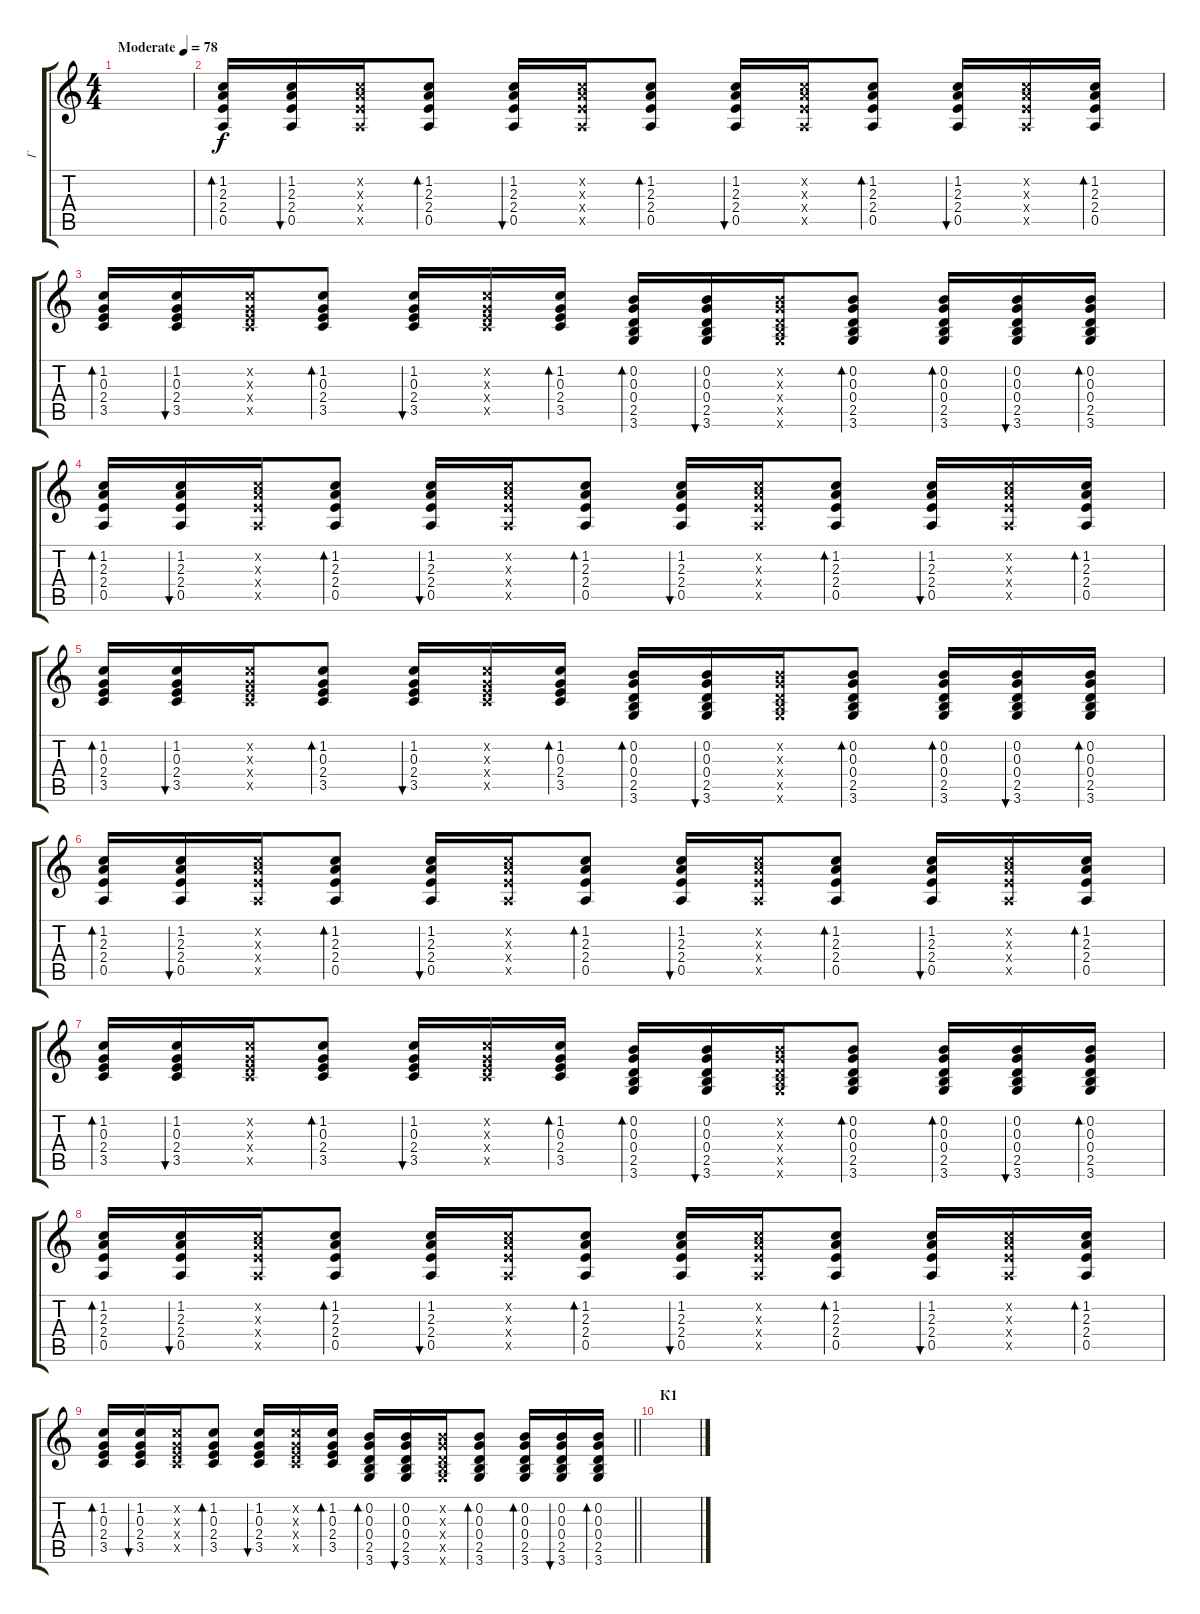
\track ("Г" "Г") {instrument acousticguitarnylon}
\staff {score tabs}
\tuning (E4 B3 G3 D3 A2 E2) {hide}
\ts (4 4)
\tempo (78 "Moderate")
\clef g2
\ks c
|
(1.2 2.3 2.4 0.5).16{bd 30} (1.2 2.3 2.4 0.5).16{bu 30} (1.2{x} 2.3{x} 2.4{x} 0.5{x}).16 (1.2 2.3 2.4 0.5).8{bd 30} (1.2 2.3 2.4 0.5).16{bu 30} (1.2{x} 2.3{x} 2.4{x} 0.5{x}).16 (1.2 2.3 2.4 0.5).8{bd 30} (1.2 2.3 2.4 0.5).16{bu 30} (1.2{x} 2.3{x} 2.4{x} 0.5{x}).16 (1.2 2.3 2.4 0.5).8{bd 30} (1.2 2.3 2.4 0.5).16{bu 30} (1.2{x} 2.3{x} 2.4{x} 0.5{x}).16 (1.2 2.3 2.4 0.5).16{bd 30} |
(1.2 0.3 2.4 3.5).16{bd 30} (1.2 0.3 2.4 3.5).16{bu 30} (1.2{x} 0.3{x} 2.4{x} 3.5{x}).16 (1.2 0.3 2.4 3.5).8{bd 30} (1.2 0.3 2.4 3.5).16{bu 30} (1.2{x} 0.3{x} 2.4{x} 3.5{x}).16 (1.2 0.3 2.4 3.5).16{bd 30} (0.2 0.3 0.4 2.5 3.6).16{bd 30} (0.2 0.3 0.4 2.5 3.6).16{bu 30} (0.2{x} 0.3{x} 0.4{x} 2.5{x} 3.6{x}).16 (0.2 0.3 0.4 2.5 3.6).8{bd 30} (0.2 0.3 0.4 2.5 3.6).16{bd 30} (0.2 0.3 0.4 2.5 3.6).16{bu 30} (0.2 0.3 0.4 2.5 3.6).16{bd 30} |
(1.2 2.3 2.4 0.5).16{bd 30} (1.2 2.3 2.4 0.5).16{bu 30} (1.2{x} 2.3{x} 2.4{x} 0.5{x}).16 (1.2 2.3 2.4 0.5).8{bd 30} (1.2 2.3 2.4 0.5).16{bu 30} (1.2{x} 2.3{x} 2.4{x} 0.5{x}).16 (1.2 2.3 2.4 0.5).8{bd 30} (1.2 2.3 2.4 0.5).16{bu 30} (1.2{x} 2.3{x} 2.4{x} 0.5{x}).16 (1.2 2.3 2.4 0.5).8{bd 30} (1.2 2.3 2.4 0.5).16{bu 30} (1.2{x} 2.3{x} 2.4{x} 0.5{x}).16 (1.2 2.3 2.4 0.5).16{bd 30} |
(1.2 0.3 2.4 3.5).16{bd 30} (1.2 0.3 2.4 3.5).16{bu 30} (1.2{x} 0.3{x} 2.4{x} 3.5{x}).16 (1.2 0.3 2.4 3.5).8{bd 30} (1.2 0.3 2.4 3.5).16{bu 30} (1.2{x} 0.3{x} 2.4{x} 3.5{x}).16 (1.2 0.3 2.4 3.5).16{bd 30} (0.2 0.3 0.4 2.5 3.6).16{bd 30} (0.2 0.3 0.4 2.5 3.6).16{bu 30} (0.2{x} 0.3{x} 0.4{x} 2.5{x} 3.6{x}).16 (0.2 0.3 0.4 2.5 3.6).8{bd 30} (0.2 0.3 0.4 2.5 3.6).16{bd 30} (0.2 0.3 0.4 2.5 3.6).16{bu 30} (0.2 0.3 0.4 2.5 3.6).16{bd 30} |
(1.2 2.3 2.4 0.5).16{bd 30} (1.2 2.3 2.4 0.5).16{bu 30} (1.2{x} 2.3{x} 2.4{x} 0.5{x}).16 (1.2 2.3 2.4 0.5).8{bd 30} (1.2 2.3 2.4 0.5).16{bu 30} (1.2{x} 2.3{x} 2.4{x} 0.5{x}).16 (1.2 2.3 2.4 0.5).8{bd 30} (1.2 2.3 2.4 0.5).16{bu 30} (1.2{x} 2.3{x} 2.4{x} 0.5{x}).16 (1.2 2.3 2.4 0.5).8{bd 30} (1.2 2.3 2.4 0.5).16{bu 30} (1.2{x} 2.3{x} 2.4{x} 0.5{x}).16 (1.2 2.3 2.4 0.5).16{bd 30} |
(1.2 0.3 2.4 3.5).16{bd 30} (1.2 0.3 2.4 3.5).16{bu 30} (1.2{x} 0.3{x} 2.4{x} 3.5{x}).16 (1.2 0.3 2.4 3.5).8{bd 30} (1.2 0.3 2.4 3.5).16{bu 30} (1.2{x} 0.3{x} 2.4{x} 3.5{x}).16 (1.2 0.3 2.4 3.5).16{bd 30} (0.2 0.3 0.4 2.5 3.6).16{bd 30} (0.2 0.3 0.4 2.5 3.6).16{bu 30} (0.2{x} 0.3{x} 0.4{x} 2.5{x} 3.6{x}).16 (0.2 0.3 0.4 2.5 3.6).8{bd 30} (0.2 0.3 0.4 2.5 3.6).16{bd 30} (0.2 0.3 0.4 2.5 3.6).16{bu 30} (0.2 0.3 0.4 2.5 3.6).16{bd 30} |
(1.2 2.3 2.4 0.5).16{bd 30} (1.2 2.3 2.4 0.5).16{bu 30} (1.2{x} 2.3{x} 2.4{x} 0.5{x}).16 (1.2 2.3 2.4 0.5).8{bd 30} (1.2 2.3 2.4 0.5).16{bu 30} (1.2{x} 2.3{x} 2.4{x} 0.5{x}).16 (1.2 2.3 2.4 0.5).8{bd 30} (1.2 2.3 2.4 0.5).16{bu 30} (1.2{x} 2.3{x} 2.4{x} 0.5{x}).16 (1.2 2.3 2.4 0.5).8{bd 30} (1.2 2.3 2.4 0.5).16{bu 30} (1.2{x} 2.3{x} 2.4{x} 0.5{x}).16 (1.2 2.3 2.4 0.5).16{bd 30} |
\barLineRight lightlight
(1.2 0.3 2.4 3.5).16{bd 30} (1.2 0.3 2.4 3.5).16{bu 30} (1.2{x} 0.3{x} 2.4{x} 3.5{x}).16 (1.2 0.3 2.4 3.5).8{bd 30} (1.2 0.3 2.4 3.5).16{bu 30} (1.2{x} 0.3{x} 2.4{x} 3.5{x}).16 (1.2 0.3 2.4 3.5).16{bd 30} (0.2 0.3 0.4 2.5 3.6).16{bd 30} (0.2 0.3 0.4 2.5 3.6).16{bu 30} (0.2{x} 0.3{x} 0.4{x} 2.5{x} 3.6{x}).16 (0.2 0.3 0.4 2.5 3.6).8{bd 30} (0.2 0.3 0.4 2.5 3.6).16{bd 30} (0.2 0.3 0.4 2.5 3.6).16{bu 30} (0.2 0.3 0.4 2.5 3.6).16{bd 30} |
\section ("" "К1")
